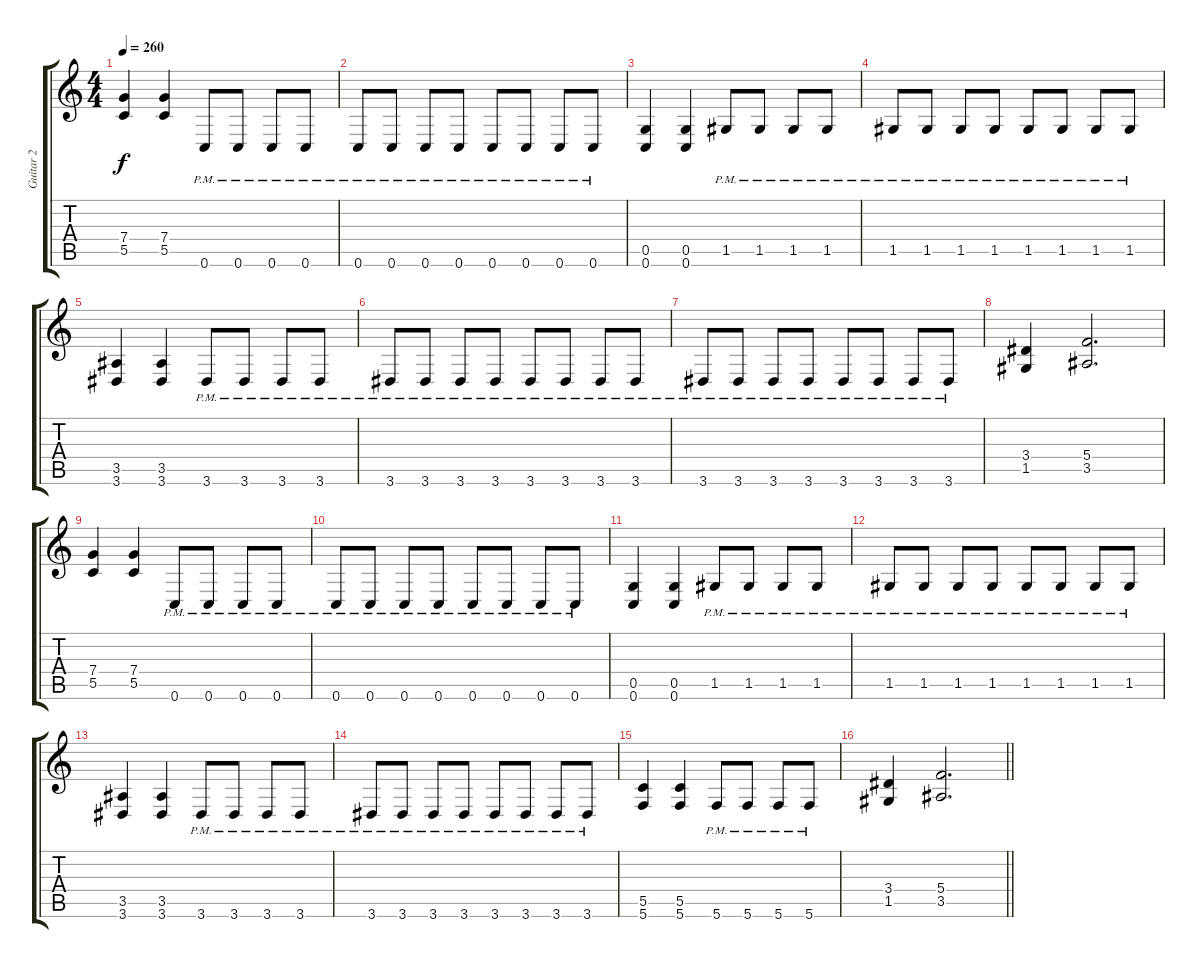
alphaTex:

\track ("Guitar 2" "Guitar 2") {instrument distortionguitar}
\staff {score tabs}
\tuning (D4 A3 F3 C3 G2 C2) {hide}
\ts (4 4)
\tempo 260
\clef g2
\ks c
(7.4 5.5).4{dy f} (7.4 5.5).4 0.6{pm}.8 0.6{pm}.8 0.6{pm}.8 0.6{pm}.8 |
0.6{pm}.8 0.6{pm}.8 0.6{pm}.8 0.6{pm}.8 0.6{pm}.8 0.6{pm}.8 0.6{pm}.8 0.6{pm}.8 |
(0.5 0.6).4 (0.5 0.6).4 1.5{pm}.8 1.5{pm}.8 1.5{pm}.8 1.5{pm}.8 |
1.5{pm}.8 1.5{pm}.8 1.5{pm}.8 1.5{pm}.8 1.5{pm}.8 1.5{pm}.8 1.5{pm}.8 1.5{pm}.8 |
(3.5 3.6).4 (3.5 3.6).4 3.6{pm}.8 3.6{pm}.8 3.6{pm}.8 3.6{pm}.8 |
3.6{pm}.8 3.6{pm}.8 3.6{pm}.8 3.6{pm}.8 3.6{pm}.8 3.6{pm}.8 3.6{pm}.8 3.6{pm}.8 |
3.6{pm}.8 3.6{pm}.8 3.6{pm}.8 3.6{pm}.8 3.6{pm}.8 3.6{pm}.8 3.6{pm}.8 3.6{pm}.8 |
(3.4 1.5).4 (5.4 3.5).2{d} |
(7.4 5.5).4 (7.4 5.5).4 0.6{pm}.8 0.6{pm}.8 0.6{pm}.8 0.6{pm}.8 |
0.6{pm}.8 0.6{pm}.8 0.6{pm}.8 0.6{pm}.8 0.6{pm}.8 0.6{pm}.8 0.6{pm}.8 0.6{pm}.8 |
(0.5 0.6).4 (0.5 0.6).4 1.5{pm}.8 1.5{pm}.8 1.5{pm}.8 1.5{pm}.8 |
1.5{pm}.8 1.5{pm}.8 1.5{pm}.8 1.5{pm}.8 1.5{pm}.8 1.5{pm}.8 1.5{pm}.8 1.5{pm}.8 |
(3.5 3.6).4 (3.5 3.6).4 3.6{pm}.8 3.6{pm}.8 3.6{pm}.8 3.6{pm}.8 |
3.6{pm}.8 3.6{pm}.8 3.6{pm}.8 3.6{pm}.8 3.6{pm}.8 3.6{pm}.8 3.6{pm}.8 3.6{pm}.8 |
(5.5 5.6).4 (5.5 5.6).4 5.6{pm}.8 5.6{pm}.8 5.6{pm}.8 5.6{pm}.8 |
\barLineRight lightlight
(3.4 1.5).4 (5.4 3.5).2{d}
